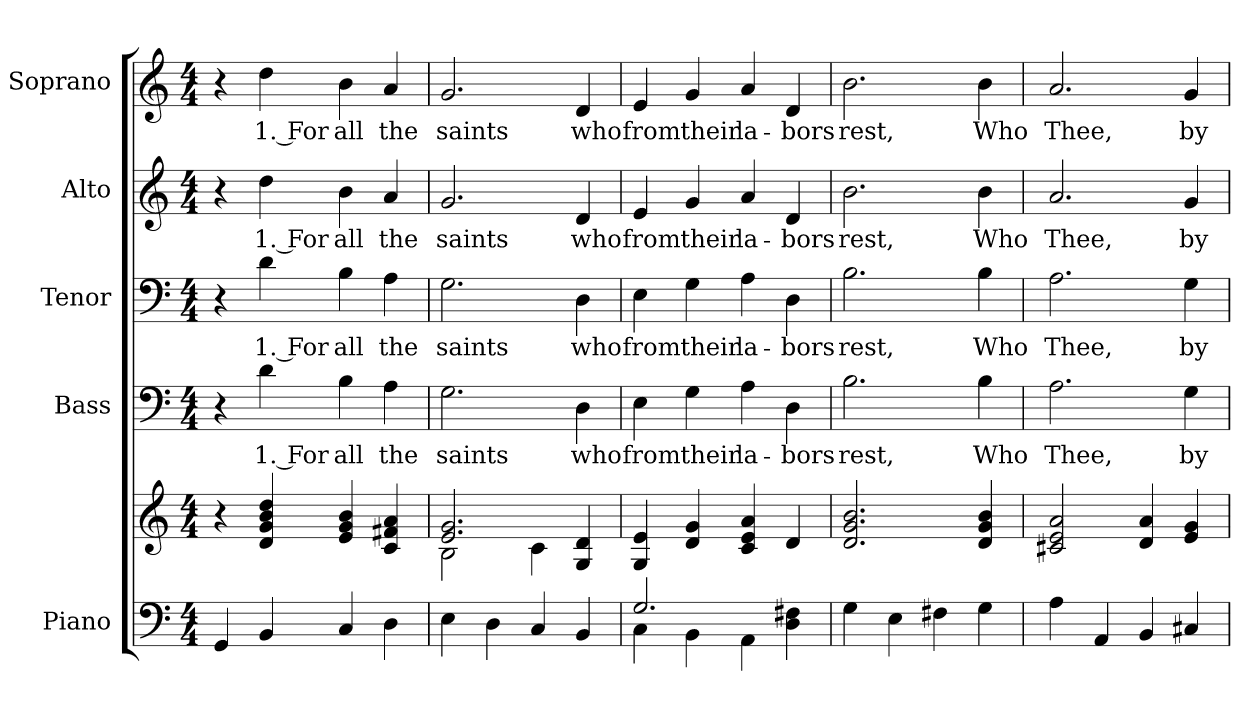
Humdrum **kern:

**kern	**kern	**kern	**text	**kern	**text	**kern	**text	**kern	**text
*part5	*part5	*part4	*part4	*part3	*part3	*part2	*part2	*part1	*part1
*staff6	*staff5	*staff4	*staff4	*staff3	*staff3	*staff2	*staff2	*staff1	*staff1
*I"Piano	*	*I"Bass	*	*I"Tenor	*	*I"Alto	*	*I"Soprano	*
*I'Pno.	*	*I'B.	*	*I'T.	*	*I'A.	*	*I'S.	*
!!LO:PB:g=z
*clefF4	*clefG2	*clefF4	*	*clefF4	*	*clefG2	*	*clefG2	*
*k[]	*k[]	*k[]	*	*k[]	*	*k[]	*	*k[]	*
*C:	*C:	*C:	*	*C:	*	*C:	*	*C:	*
*M4/4	*M4/4	*M4/4	*	*M4/4	*	*M4/4	*	*M4/4	*
*MM150	*MM150	*MM150	*	*MM150	*	*MM150	*	*MM150	*
=1	=1	=1	=1	=1	=1	=1	=1	=1	=1
4GGi/	4r	4r	.	4r	.	4r	.	4r	.
!	!	!	!LO:LY:b:color=#000000	!	!	!	!	!	!
!	!	!	!	!	!LO:LY:b:color=#000000	!	!	!	!
!	!	!	!	!	!	!	!LO:LY:b:color=#000000	!	!
!	!	!	!	!	!	!	!	!	!LO:LY:b:color=#000000
4BBi/	4di/ 4gi 4bi 4ddi	4di\	1. For	4di\	1. For	4ddi\	1. For	4ddi\	1. For
!	!	!	!LO:LY:b:color=#000000	!	!	!	!	!	!
!	!	!	!	!	!LO:LY:b:color=#000000	!	!	!	!
!	!	!	!	!	!	!	!LO:LY:b:color=#000000	!	!
!	!	!	!	!	!	!	!	!	!LO:LY:b:color=#000000
4Ci/	4ei/ 4gi 4bi	4Bi\	all	4Bi\	all	4bi\	all	4bi\	all
!	!	!	!LO:LY:b:color=#000000	!	!	!	!	!	!
!	!	!	!	!	!LO:LY:b:color=#000000	!	!	!	!
!	!	!	!	!	!	!	!LO:LY:b:color=#000000	!	!
!	!	!	!	!	!	!	!	!	!LO:LY:b:color=#000000
4Di\	4ci/ 4f#Xi 4ai	4Ai\	the	4Ai\	the	4ai/	the	4ai/	the
=2	=2	=2	=2	=2	=2	=2	=2	=2	=2
*	*^	*	*	*	*	*	*	*	*
!	!	!	!	!LO:LY:b:color=#000000	!	!	!	!	!	!
!	!	!	!	!	!	!LO:LY:b:color=#000000	!	!	!	!
!	!	!	!	!	!	!	!	!LO:LY:b:color=#000000	!	!
!	!	!	!	!	!	!	!	!	!	!LO:LY:b:color=#000000
4Ei\	2.ei/ 2.gi	2Bi\	2.Gi\	saints	2.Gi\	saints	2.gi/	saints	2.gi/	saints
4Di\	.	.	.	.	.	.	.	.	.	.
4Ci/	.	4ci\	.	.	.	.	.	.	.	.
!	!	!	!	!LO:LY:b:color=#000000	!	!	!	!	!	!
!	!	!	!	!	!	!LO:LY:b:color=#000000	!	!	!	!
!	!	!	!	!	!	!	!	!LO:LY:b:color=#000000	!	!
!	!	!	!	!	!	!	!	!	!	!LO:LY:b:color=#000000
4BBi/	4Gi/ 4di	4ryy	4Di\	who	4Di\	who	4di/	who	4di/	who
*	*v	*v	*	*	*	*	*	*	*	*
!!LO:PB:g=z
=3	=3	=3	=3	=3	=3	=3	=3	=3	=3
*^	*	*	*	*	*	*	*	*	*
*	*	*^	*	*	*	*	*	*	*	*
!	!	!	!	!	!LO:LY:b:color=#000000	!	!	!	!	!	!
*	*	*v	*v	*	*	*	*	*	*	*	*
*	*	*^	*	*	*	*	*	*	*	*
!	!	!	!	!	!	!	!LO:LY:b:color=#000000	!	!	!	!
*	*	*v	*v	*	*	*	*	*	*	*	*
*	*	*^	*	*	*	*	*	*	*	*
!	!	!	!	!	!	!	!	!	!LO:LY:b:color=#000000	!	!
*	*	*v	*v	*	*	*	*	*	*	*	*
*	*	*^	*	*	*	*	*	*	*	*
!	!	!	!	!	!	!	!	!	!	!	!LO:LY:b:color=#000000
*	*	*v	*v	*	*	*	*	*	*	*	*
2.Gi/	4Ci\	4Gi/ 4ei	4Ei\	from	4Ei\	from	4ei/	from	4ei/	from
!	!	!	!	!LO:LY:b:color=#000000	!	!	!	!	!	!
!	!	!	!	!	!	!LO:LY:b:color=#000000	!	!	!	!
!	!	!	!	!	!	!	!	!LO:LY:b:color=#000000	!	!
!	!	!	!	!	!	!	!	!	!	!LO:LY:b:color=#000000
.	4BBi\	4di/ 4gi	4Gi\	their	4Gi\	their	4gi/	their	4gi/	their
!	!	!	!	!LO:LY:b:color=#000000	!	!	!	!	!	!
!	!	!	!	!	!	!LO:LY:b:color=#000000	!	!	!	!
!	!	!	!	!	!	!	!	!LO:LY:b:color=#000000	!	!
!	!	!	!	!	!	!	!	!	!	!LO:LY:b:color=#000000
.	4AAi\	4ci/ 4ei 4ai	4Ai\	la-	4Ai\	la-	4ai/	la-	4ai/	la-
!	!	!	!	!LO:LY:b:color=#000000	!	!	!	!	!	!
!	!	!	!	!	!	!LO:LY:b:color=#000000	!	!	!	!
!	!	!	!	!	!	!	!	!LO:LY:b:color=#000000	!	!
!	!	!	!	!	!	!	!	!	!	!LO:LY:b:color=#000000
4Di\ 4F#Xi	4ryy	4di/	4Di\	bors	4Di\	bors	4di/	bors	4di/	bors
*v	*v	*	*	*	*	*	*	*	*	*
=4	=4	=4	=4	=4	=4	=4	=4	=4	=4
*^	*	*	*	*	*	*	*	*	*
!	!	!	!	!LO:LY:b:color=#000000	!	!	!	!	!	!
*v	*v	*	*	*	*	*	*	*	*	*
*^	*	*	*	*	*	*	*	*	*
!	!	!	!	!	!	!LO:LY:b:color=#000000	!	!	!	!
*v	*v	*	*	*	*	*	*	*	*	*
*^	*	*	*	*	*	*	*	*	*
!	!	!	!	!	!	!	!	!LO:LY:b:color=#000000	!	!
*v	*v	*	*	*	*	*	*	*	*	*
*^	*	*	*	*	*	*	*	*	*
!	!	!	!	!	!	!	!	!	!	!LO:LY:b:color=#000000
*v	*v	*	*	*	*	*	*	*	*	*
4Gi\	2.di/ 2.gi 2.bi	2.Bi\	rest,	2.Bi\	rest,	2.bi\	rest,	2.bi\	rest,
4Ei\	.	.	.	.	.	.	.	.	.
4F#Xi\	.	.	.	.	.	.	.	.	.
!	!	!	!LO:LY:b:color=#000000	!	!	!	!	!	!
!	!	!	!	!	!LO:LY:b:color=#000000	!	!	!	!
!	!	!	!	!	!	!	!LO:LY:b:color=#000000	!	!
!	!	!	!	!	!	!	!	!	!LO:LY:b:color=#000000
4Gi\	4di/ 4gi 4bi	4Bi\	Who	4Bi\	Who	4bi\	Who	4bi\	Who
!!LO:PB:g=z
=5	=5	=5	=5	=5	=5	=5	=5	=5	=5
!	!	!	!LO:LY:b:color=#000000	!	!	!	!	!	!
!	!	!	!	!	!LO:LY:b:color=#000000	!	!	!	!
!	!	!	!	!	!	!	!LO:LY:b:color=#000000	!	!
!	!	!	!	!	!	!	!	!	!LO:LY:b:color=#000000
4Ai\	2c#Xi/ 2ei 2ai	2.Ai\	Thee,	2.Ai\	Thee,	2.ai/	Thee,	2.ai/	Thee,
4AAi/	.	.	.	.	.	.	.	.	.
4BBi/	4di/ 4ai	.	.	.	.	.	.	.	.
!	!	!	!LO:LY:b:color=#000000	!	!	!	!	!	!
!	!	!	!	!	!LO:LY:b:color=#000000	!	!	!	!
!	!	!	!	!	!	!	!LO:LY:b:color=#000000	!	!
!	!	!	!	!	!	!	!	!	!LO:LY:b:color=#000000
4C#Xi/	4ei/ 4gi	4Gi\	by	4Gi\	by	4gi/	by	4gi/	by
=	=	=	=	=	=	=	=	=	=
*-	*-	*-	*-	*-	*-	*-	*-	*-	*-
